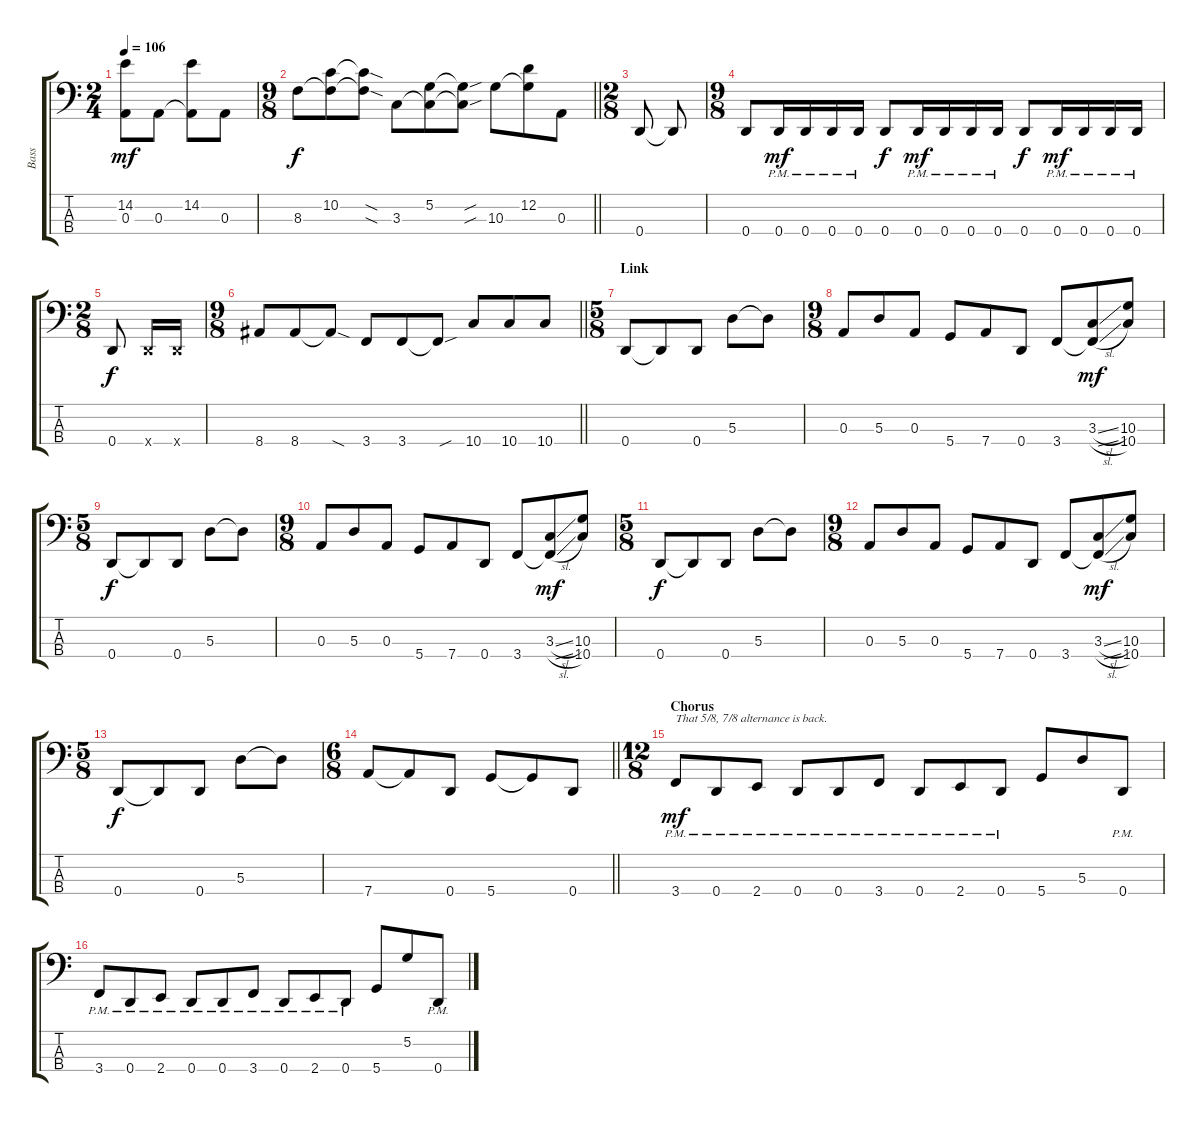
\track ("Bass" "Bass") {instrument electricbasspick}
\staff {score tabs}
\tuning (G2 D2 A1 D1) {hide}
\ts (2 4)
\tempo 106
\clef f4
\ks c
(14.2 0.3{t}).8{dy mf} 0.3.8 (14.2 0.3{t}).8 0.3.8 |
\ts (9 8)
\barLineRight lightlight
8.3.8{dy f} (10.2 8.3{t}).8 (10.2{sod t} 8.3{sod t}).8 3.3.8 (5.2 3.3{t}).8 (5.2{sou t} 3.3{sou t}).8 10.3.8 (12.2 10.3{t}).8 0.3.8 |
\ts (2 8)
0.4.8 0.4{t}.8 |
\ts (9 8)
0.4.8 0.4{pm}.16{dy mf} 0.4{pm}.16 0.4{pm}.16 0.4{pm}.16 0.4.8{dy f} 0.4{pm}.16{dy mf} 0.4{pm}.16 0.4{pm}.16 0.4{pm}.16 0.4.8{dy f} 0.4{pm}.16{dy mf} 0.4{pm}.16 0.4{pm}.16 0.4{pm}.16 |
\ts (2 8)
0.4.8{dy f} 0.4{x}.16 0.4{x}.16 |
\ts (9 8)
\barLineRight lightlight
8.4.8 8.4.8 8.4{sod t}.8 3.4.8 3.4.8 3.4{sou t}.8 10.4.8 10.4.8 10.4.8 |
\ts (5 8)
\section ("" "Link")
0.4.8 0.4{t}.8 0.4.8 5.3.8 5.3{t}.8 |
\ts (9 8)
0.3.8 5.3.8 0.3.8 5.4.8 7.4.8 0.4.8 3.4.8 (3.3{sl} 3.4{sl t}).8{dy mf} (10.3 10.4).8 |
\ts (5 8)
0.4.8{dy f} 0.4{t}.8 0.4.8 5.3.8 5.3{t}.8 |
\ts (9 8)
0.3.8 5.3.8 0.3.8 5.4.8 7.4.8 0.4.8 3.4.8 (3.3{sl} 3.4{sl t}).8{dy mf} (10.3 10.4).8 |
\ts (5 8)
0.4.8{dy f} 0.4{t}.8 0.4.8 5.3.8 5.3{t}.8 |
\ts (9 8)
0.3.8 5.3.8 0.3.8 5.4.8 7.4.8 0.4.8 3.4.8 (3.3{sl} 3.4{sl t}).8{dy mf} (10.3 10.4).8 |
\ts (5 8)
0.4.8{dy f} 0.4{t}.8 0.4.8 5.3.8 5.3{t}.8 |
\ts (6 8)
\barLineRight lightlight
7.4.8 7.4{t}.8 0.4.8 5.4.8 5.4{t}.8 0.4.8 |
\ts (12 8)
\section ("" "Chorus")
3.4{pm}.8{txt "That 5/8, 7/8 alternance is back." dy mf} 0.4{pm}.8 2.4{pm}.8 0.4{pm}.8 0.4{pm}.8 3.4{pm}.8 0.4{pm}.8 2.4{pm}.8 0.4{pm}.8 5.4.8 5.3.8 0.4{pm}.8 |
3.4{pm}.8 0.4{pm}.8 2.4{pm}.8 0.4{pm}.8 0.4{pm}.8 3.4{pm}.8 0.4{pm}.8 2.4{pm}.8 0.4{pm}.8 5.4.8 5.2.8 0.4{pm}.8
